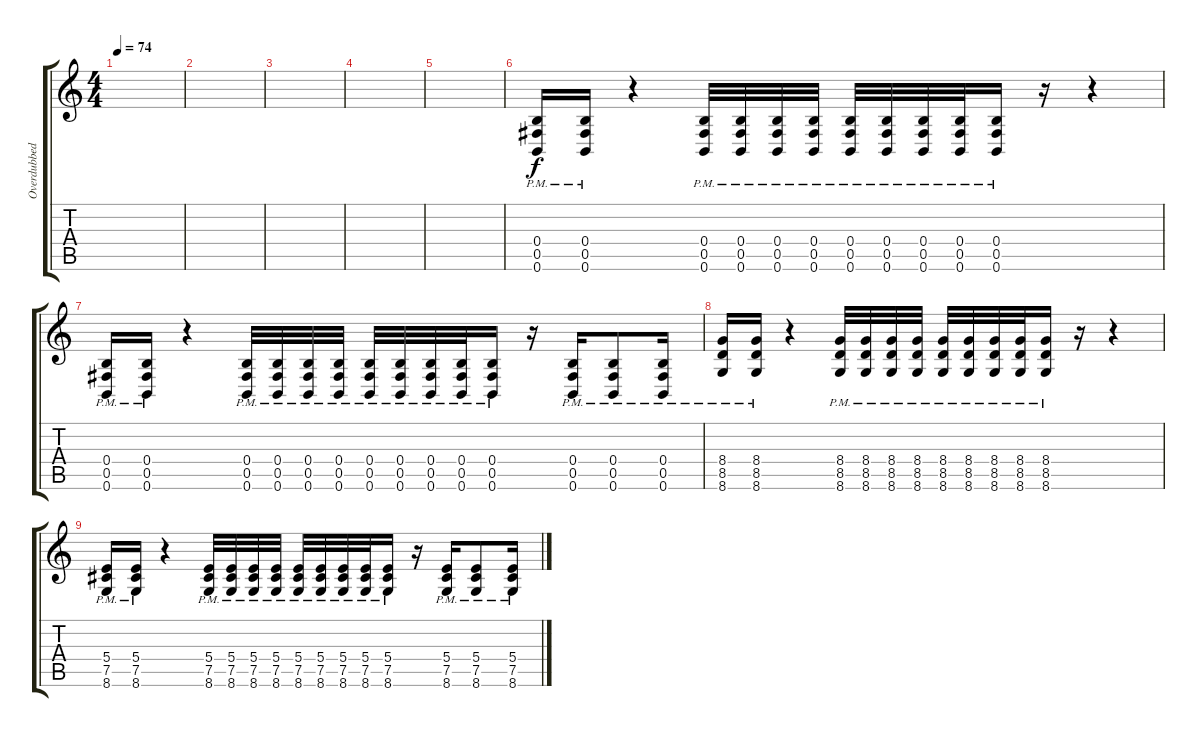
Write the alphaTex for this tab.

\track ("Overdubbed Guitar" "Overdubbed") {instrument overdrivenguitar}
\staff {score tabs}
\tuning (Db4 Ab3 E3 B2 Gb2 B1) {hide}
\ts (4 4)
\tempo 74
\clef g2
\ks c
|
|
|
|
|
(0.4{pm} 0.5{pm} 0.6{pm}).16 (0.4{pm} 0.5{pm} 0.6{pm}).16 r.4 (0.4{pm} 0.5{pm} 0.6{pm}).32 (0.4{pm} 0.5{pm} 0.6{pm}).32 (0.4{pm} 0.5{pm} 0.6{pm}).32 (0.4{pm} 0.5{pm} 0.6{pm}).32 (0.4{pm} 0.5{pm} 0.6{pm}).32 (0.4{pm} 0.5{pm} 0.6{pm}).32 (0.4{pm} 0.5{pm} 0.6{pm}).32 (0.4{pm} 0.5{pm} 0.6{pm}).32 (0.4{pm} 0.5{pm} 0.6{pm}).16 r.16 r.4 |
(0.4{pm} 0.5{pm} 0.6{pm}).16 (0.4{pm} 0.5{pm} 0.6{pm}).16 r.4 (0.4{pm} 0.5{pm} 0.6{pm}).32 (0.4{pm} 0.5{pm} 0.6{pm}).32 (0.4{pm} 0.5{pm} 0.6{pm}).32 (0.4{pm} 0.5{pm} 0.6{pm}).32 (0.4{pm} 0.5{pm} 0.6{pm}).32 (0.4{pm} 0.5{pm} 0.6{pm}).32 (0.4{pm} 0.5{pm} 0.6{pm}).32 (0.4{pm} 0.5{pm} 0.6{pm}).32 (0.4{pm} 0.5{pm} 0.6{pm}).16 r.16 (0.4{pm} 0.5{pm} 0.6{pm}).16 (0.4{pm} 0.5{pm} 0.6{pm}).8 (0.4{pm} 0.5{pm} 0.6{pm}).16 |
(8.4{pm} 8.5{pm} 8.6{pm}).16 (8.4{pm} 8.5{pm} 8.6{pm}).16 r.4 (8.4{pm} 8.5{pm} 8.6{pm}).32 (8.4{pm} 8.5{pm} 8.6{pm}).32 (8.4{pm} 8.5{pm} 8.6{pm}).32 (8.4{pm} 8.5{pm} 8.6{pm}).32 (8.4{pm} 8.5{pm} 8.6{pm}).32 (8.4{pm} 8.5{pm} 8.6{pm}).32 (8.4{pm} 8.5{pm} 8.6{pm}).32 (8.4{pm} 8.5{pm} 8.6{pm}).32 (8.4{pm} 8.5{pm} 8.6{pm}).16 r.16 r.4 |
(5.4{pm} 7.5{pm} 8.6{pm}).16 (5.4{pm} 7.5{pm} 8.6{pm}).16 r.4 (5.4{pm} 7.5{pm} 8.6{pm}).32 (5.4{pm} 7.5{pm} 8.6{pm}).32 (5.4{pm} 7.5{pm} 8.6{pm}).32 (5.4{pm} 7.5{pm} 8.6{pm}).32 (5.4{pm} 7.5{pm} 8.6{pm}).32 (5.4{pm} 7.5{pm} 8.6{pm}).32 (5.4{pm} 7.5{pm} 8.6{pm}).32 (5.4{pm} 7.5{pm} 8.6{pm}).32 (5.4{pm} 7.5{pm} 8.6{pm}).16 r.16 (5.4{pm} 7.5{pm} 8.6{pm}).16 (5.4{pm} 7.5{pm} 8.6{pm}).8 (5.4{pm} 7.5{pm} 8.6{pm}).16
